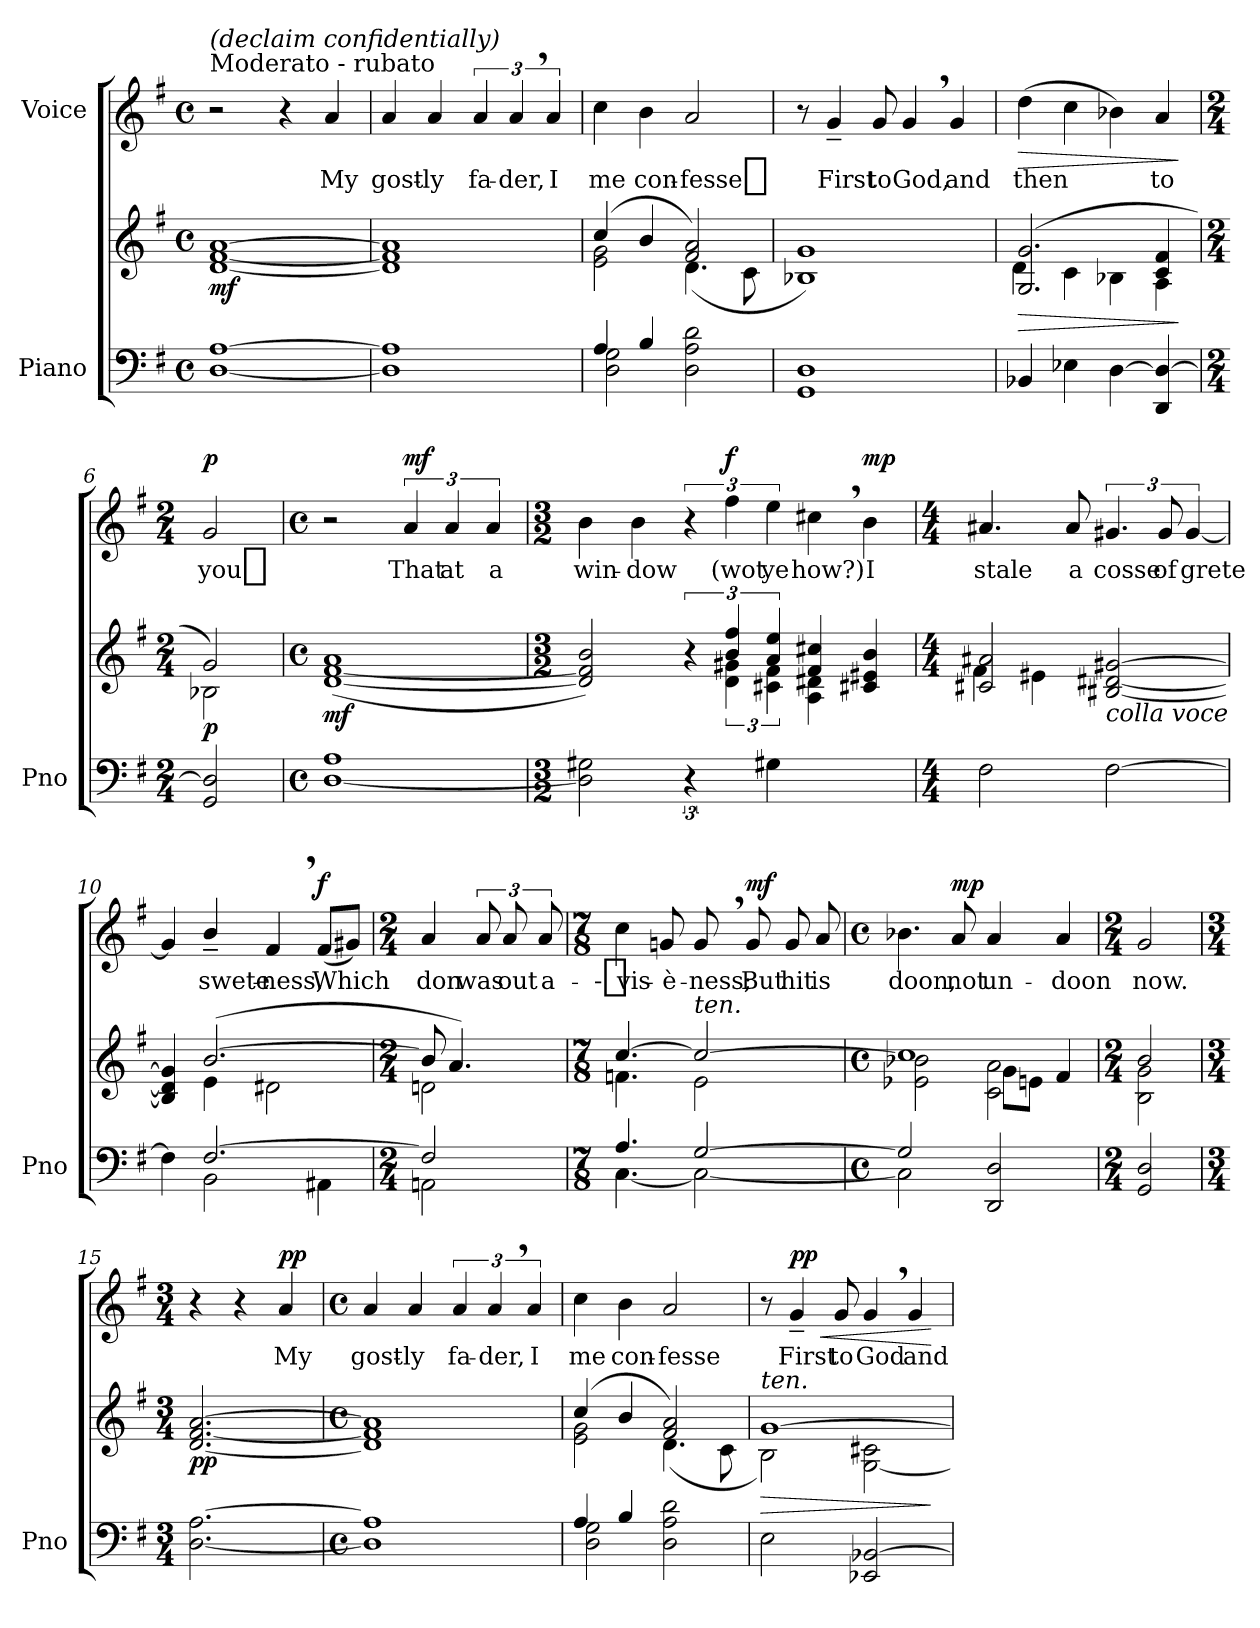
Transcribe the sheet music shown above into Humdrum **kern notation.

**kern	**kern	**dynam	**kern	**text	**dynam
*part2	*part2	*part2	*part1	*part1	*part1
*staff3	*staff2	*staff2/3	*staff1	*staff1	*staff1
*I"Piano	*	*	*I"Voice	*	*
*I'Pno	*	*	*	*	*
*clefF4	*clefG2	*	*clefG2	*	*
*k[f#]	*k[f#]	*	*k[f#]	*	*
*M4/4	*M4/4	*	*M4/4	*	*
*met(c)	*met(c)	*	*met(c)	*	*
=1	=1	=1	=1	=1	=1
!	!	!	!LO:TX:a:t=Moderato - rubato	!	!
!	!	!	!LO:TX:a:i:t=(declaim confidentially)	!	!
!	!	!LO:DY:b	!	!	!
[1D [1A	[1d [1f# [1a	mf	2r	.	.
.	.	.	4r	.	.
!	!	!	!	!LO:LY:b	!
.	.	.	4a/	My	.
=2	=2	=2	=2	=2	=2
!	!	!	!	!LO:LY:b	!
1D] 1A]	1d] 1f#] 1a]	.	4a/	gost-	.
!	!	!	!	!LO:LY:b	!
.	.	.	4a/	-ly	.
!	!	!	!	!LO:LY:b	!
.	.	.	6a/	fa-	.
!	!	!	!	!LO:LY:b	!
.	.	.	6a,/	-der,	.
!	!	!	!	!LO:LY:b	!
.	.	.	6a/	I	.
=3	=3	=3	=3	=3	=3
*^	*^	*	*	*	*
!	!	!	!	!	!	!LO:LY:b	!
4A/	2D\ 2G\	(>4cc/	2e\ 2g\	.	4cc\	me	.
!	!	!	!	!	!	!LO:LY:b	!
4B/	.	4b/	.	.	4b\	con-	.
!	!	!	!	!	!	!LO:LY:b	!
2D\ 2A\ 2d\	2ryy	2f#/ 2a/)	(<4.d\	.	2a/	-fesse__	.
.	.	.	8c\	.	.	.	.
*v	*v	*	*	*	*	*	*
=4	=4	=4	=4	=4	=4	=4
1GG 1D	1g	1B-X)	.	8r	.	.
!	!	!	!	!	!LO:LY:b	!
.	.	.	.	4g~/	First	.
!	!	!	!	!	!LO:LY:b	!
.	.	.	.	8g/	to	.
!	!	!	!	!	!LO:LY:b	!
.	.	.	.	4g,/	God,	.
!	!	!	!	!	!LO:LY:b	!
.	.	.	.	4g/	and	.
!!LO:LB:g=z
=5	=5	=5	=5	=5	=5	=5
!	!	!	!LO:HP:b	!	!LO:LY:b	!LO:HP:b
4BB-X/	(>2.G/ 2.g/	4d\	>	(>4dd\	then	>
4E-X\	.	4c\	.	4cc\	.	.
[4D\	.	4B-X\	.	4b-X\)	.	.
!	!	!	!	!	!LO:LY:b	!
4DD/ 4D/_	4c/ 4f#/	4A\	.	4a/	to	.
*	*v	*v	*	*	*	*
.	.	]	.	.	]
=6	=6	=6	=6	=6	=6
*M2/4	*M2/4	*	*M2/4	*	*
*	*^	*	*	*	*
!	!	!	!LO:DY:b	!	!LO:LY:b	!LO:DY:a
2GG/ 2D/]	2g/)	2B-X\	p	2g/	you__	p
*	*v	*v	*	*	*	*
=7	=7	=7	=7	=7	=7
*M4/4	*M4/4	*	*M4/4	*	*
*met(c)	*met(c)	*	*met(c)	*	*
*	*^	*	*	*	*
!	!	!	!LO:DY:b	!	!	!
*	*v	*v	*	*	*	*
[1D 1A	(>[1d [1f# 1a	mf	2r	.	.
!	!	!	!	!LO:LY:b	!LO:DY:a
.	.	.	6a/	That	mf
!	!	!	!	!LO:LY:b	!
.	.	.	6a/	at	.
!	!	!	!	!LO:LY:b	!
.	.	.	6a/	a	.
=8	=8	=8	=8	=8	=8
*M3/2	*M3/2	*	*M3/2	*	*
*	*^	*	*	*	*
!	!	!	!	!	!LO:LY:b	!
2D\] 2G#X\	2d/] 2f#/] 2b/)	3%2ryy	.	4b\	win-	.
!	!	!	!	!	!LO:LY:b	!
.	.	.	.	4b\	-dow	.
6r	6r	.	.	6r	.	.
!	!	!	!	!	!LO:LY:b	!LO:DY:a
12%7ryy	6b/ 6ff#/	6d\ 6g#X\	.	6ff#\	(wot	f
!	!	!	!	!	!LO:LY:b	!
.	6a/ 6ee/	6c#X\ 6f#\	.	6ee\	ye	.
!	!	!	!	!	!LO:LY:b	!
.	4f#/ 4cc#X/	4A\ 4d#X\	.	4cc#X,\	how?)	.
!	!	!	!	!	!LO:LY:b	!LO:DY:a
4G#X\	4c#X/ 4e#X/ 4b/	4ryy	.	4b\	I	mp
!!LO:LB:g=z
=9	=9	=9	=9	=9	=9	=9
*M4/4	*M4/4	*	*	*M4/4	*	*
!	!	!	!	!	!LO:LY:b	!
2F#\	2c#X/ 2a#X/	4f#\	.	4.a#X/	stale	.
.	.	4e#X\	.	.	.	.
!	!	!	!	!	!LO:LY:b	!
.	.	.	.	8a#/	a	.
!	!LO:TX:b:i:t=colla voce	!	!	!	!	!
!	!	!	!	!	!LO:LY:b	!
[2F#\	[2B#X/ [2d#X/ [2g#X/	2ryy	.	6.g#X/	cosse	.
!	!	!	!	!	!LO:LY:b	!
.	.	.	.	12g#/	of	.
!	!	!	!	!	!LO:LY:b	!
.	.	.	.	[6g#/	grete	.
=10	=10	=10	=10	=10	=10	=10
*^	*	*	*	*	*	*
4F#\]	4ryy	4B#/] 4d#/] 4g#/]	4ryy	.	4g#/]	.	.
!	!	!	!	!	!	!LO:LY:b	!
[2.F#/	2BB\	(>[2.b/	4e\	.	4b~/	swete-	.
!	!	!	!	!	!	!LO:LY:b	!
.	.	.	2d#X\	.	4f#,/	-ness,	.
!	!	!	!	!	!	!LO:LY:b	!LO:DY:a
.	4AA#X\	.	.	.	(<8f#/L	Which	f
.	.	.	.	.	8g#X/J)	.	.
=11	=11	=11	=11	=11	=11	=11	=11
*M2/4	*	*M2/4	*	*	*M2/4	*	*
!	!	!	!	!	!	!LO:LY:b	!
2F#/]	2AAn\	8b/]	2dn\	.	4a/	don	.
.	.	4.a/)	.	.	.	.	.
!	!	!	!	!	!	!LO:LY:b	!
.	.	.	.	.	12a/	was	.
!	!	!	!	!	!	!LO:LY:b	!
.	.	.	.	.	12a/	out	.
!	!	!	!	!	!	!LO:LY:b	!
.	.	.	.	.	12a/	a-	.
!!LO:PB:g=z
=12	=12	=12	=12	=12	=12	=12	=12
*M7/8	*	*M7/8	*	*	*M7/8	*	*
!	!	!	!	!	!	!LO:LY:b	!
4.A/	[4.C\	[4.cc/	4.fn\	.	4cc\	-- vis-	.
!	!	!	!	!	!	!LO:LY:b	!
.	.	.	.	.	8gn/	-è-	.
!	!	!LO:TX:a:i:t=ten.	!	!	!	!	!
!	!	!	!	!	!	!LO:LY:b	!
[2G/	2C\_	2cc/_	2e\	.	8g,/	-ness;	.
!	!	!	!	!	!	!LO:LY:b	!LO:DY:a
.	.	.	.	.	8g/	But	mf
!	!	!	!	!	!	!LO:LY:b	!
.	.	.	.	.	8g/	hit	.
!	!	!	!	!	!	!LO:LY:b	!
.	.	.	.	.	8a/	is	.
*	*	*v	*v	*	*	*	*
=13	=13	=13	=13	=13	=13	=13
*M4/4	*	*M4/4	*	*M4/4	*	*
*met(c)	*	*met(c)	*	*met(c)	*	*
*	*	*^	*	*	*	*
*	*	*	*^	*	*	*	*
!	!	!	!	!	!	!	!LO:LY:b	!
2G/]	2C\]	1cc]	2e-X\ 2b-X\	2ryy	.	4.b-X\	doon,	.
!	!	!	!	!	!	!	!LO:LY:b	!LO:DY:a
.	.	.	.	.	.	8a/	not	mp
!	!	!	!	!	!	!	!LO:LY:b	!
2DD/ 2D/	2ryy	.	2c\ 2a\	8g\L	.	4a/	un-	.
.	.	.	.	8en\J	.	.	.	.
!	!	!	!	!	!	!	!LO:LY:b	!
.	.	.	.	4f#/	.	4a/	-doon	.
*v	*v	*	*	*	*	*	*	*
*	*v	*v	*v	*	*	*	*
!!LO:LB:g=z
=14	=14	=14	=14	=14	=14
*M2/4	*M2/4	*	*M2/4	*	*
*	*^	*	*	*	*
*	*	*^	*	*	*	*
!	!	!	!	!	!	!LO:LY:b	!
*	*	*v	*v	*	*	*	*
2GG/ 2D/	2b/	2B\ 2g\	.	2g/	now.	.
*	*v	*v	*	*	*	*
=15	=15	=15	=15	=15	=15
*M3/4	*M3/4	*	*M3/4	*	*
*	*^	*	*	*	*
!	!	!	!LO:DY:b	!	!	!
*	*v	*v	*	*	*	*
[2.D\ [2.A\	[2.d/ [2.f#/ [2.a/	pp	4r	.	.
.	.	.	4r	.	.
!	!	!	!	!LO:LY:b	!LO:DY:a
.	.	.	4a/	My	pp
=16	=16	=16	=16	=16	=16
*M4/4	*M4/4	*	*M4/4	*	*
*met(c)	*met(c)	*	*met(c)	*	*
!	!	!	!	!LO:LY:b	!
1D] 1A]	1d] 1f#] 1a]	.	4a/	gost-	.
!	!	!	!	!LO:LY:b	!
.	.	.	4a/	-ly	.
!	!	!	!	!LO:LY:b	!
.	.	.	6a/	fa-	.
!	!	!	!	!LO:LY:b	!
.	.	.	6a,/	-der,	.
!	!	!	!	!LO:LY:b	!
.	.	.	6a/	I	.
=17	=17	=17	=17	=17	=17
*^	*^	*	*	*	*
!	!	!	!	!	!	!LO:LY:b	!
4A/	2D\ 2G\	(>4cc/	2e\ 2g\	.	4cc\	me	.
!	!	!	!	!	!	!LO:LY:b	!
4B/	.	4b/	.	.	4b\	con-	.
!	!	!	!	!	!	!LO:LY:b	!
2D\ 2A\ 2d\	2ryy	2f#/ 2a/)	(<4.d\	.	2a/	-fesse	.
.	.	.	8c\	.	.	.	.
*v	*v	*	*	*	*	*	*
!!LO:LB:g=z
=18	=18	=18	=18	=18	=18	=18
!	!LO:TX:a:i:t=ten.	!	!	!	!	!
!	!	!	!LO:HP:b	!	!	!
2E\	[1g	2B\)	>	8r	.	.
!	!	!	!	!	!LO:LY:b	!LO:HP:b
!	!	!	!	!	!	!LO:DY:n=1:a
.	.	.	.	4g~/	First	< pp
!	!	!	!	!	!LO:LY:b	!
.	.	.	.	8g/	to	.
!	!	!	!	!	!LO:LY:b	!
2EE-X/ [2BB-X/	.	[2G\ 2c#X\	.	4g,/	God	.
!	!	!	!	!	!LO:LY:b	!
.	.	.	.	4g/	and	.
*	*v	*v	*	*	*	*
.	.	]	.	.	[
=	=	=	=	=	=
*-	*-	*-	*-	*-	*-
